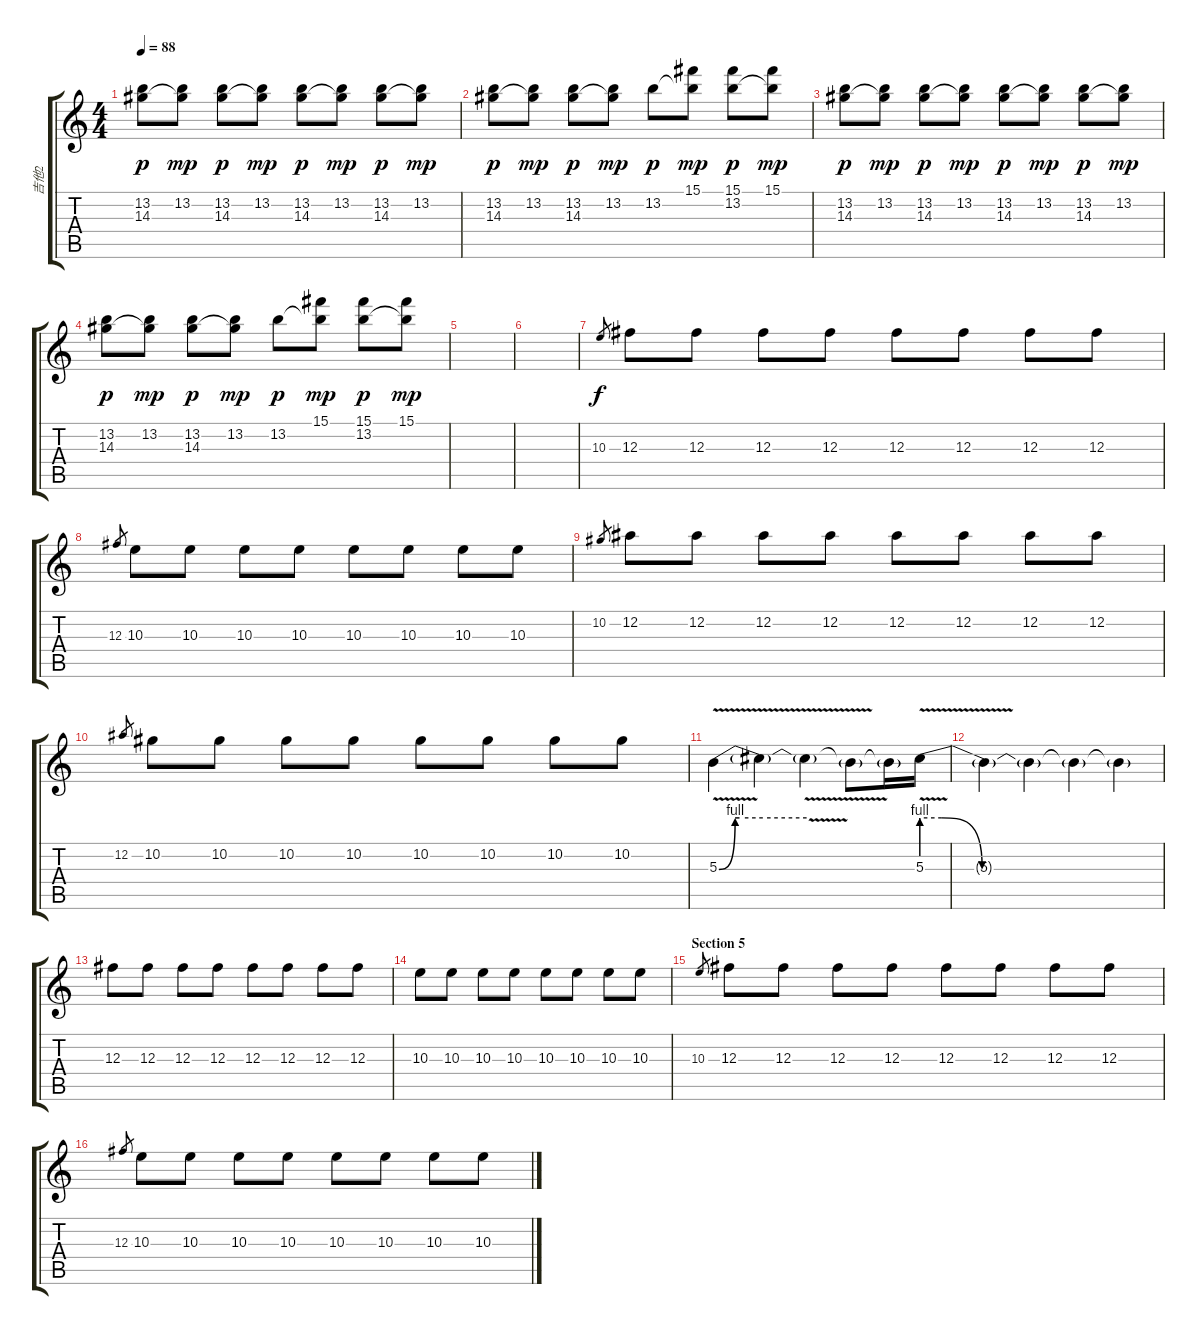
\track ("吉他2" "吉他2") {instrument electricguitarclean}
\staff {score tabs}
\tuning (Eb4 Bb3 Gb3 Db3 Ab2 Eb2) {hide}
\ts (4 4)
\tempo 88
\clef g2
\ks c
(13.2 14.3).8{dy p} (13.2 14.3{t}).8{dy mp} (13.2 14.3).8{dy p} (13.2 14.3{t}).8{dy mp} (13.2 14.3).8{dy p} (13.2 14.3{t}).8{dy mp} (13.2 14.3).8{dy p} (13.2 14.3{t}).8{dy mp} |
(13.2 14.3).8{dy p} (13.2 14.3{t}).8{dy mp} (13.2 14.3).8{dy p} (13.2 14.3{t}).8{dy mp} 13.2.8{dy p} (15.1 13.2{t}).8{dy mp} (15.1 13.2).8{dy p} (15.1 13.2{t}).8{dy mp} |
(13.2 14.3).8{dy p} (13.2 14.3{t}).8{dy mp} (13.2 14.3).8{dy p} (13.2 14.3{t}).8{dy mp} (13.2 14.3).8{dy p} (13.2 14.3{t}).8{dy mp} (13.2 14.3).8{dy p} (13.2 14.3{t}).8{dy mp} |
(13.2 14.3).8{dy p} (13.2 14.3{t}).8{dy mp} (13.2 14.3).8{dy p} (13.2 14.3{t}).8{dy mp} 13.2.8{dy p} (15.1 13.2{t}).8{dy mp} (15.1 13.2).8{dy p} (15.1 13.2{t}).8{dy mp} |
|
|
10.3.8{gr dy f} 12.3.8{instrument distortionguitar} 12.3.8 12.3.8 12.3.8 12.3.8 12.3.8 12.3.8 12.3.8 |
12.3.8{gr} 10.3.8 10.3.8 10.3.8 10.3.8 10.3.8 10.3.8 10.3.8 10.3.8 |
10.2.8{gr} 12.2.8 12.2.8 12.2.8 12.2.8 12.2.8 12.2.8 12.2.8 12.2.8 |
12.2.8{gr} 10.2.8 10.2.8 10.2.8 10.2.8 10.2.8 10.2.8 10.2.8 10.2.8 |
5.3{be (custom 0 0 11 4 14 4 30 4 60 4) v}.4{balance 10} 5.3{t}.4 5.3{v t}.4 5.3{t}.8 5.3{t}.16 5.3{be (custom 0 4 5 4 15 0 26 0 60 0) v}.16 |
5.3{t}.4 5.3{t}.4 5.3{t}.4 5.3{t}.4 |
12.3.8 12.3.8 12.3.8 12.3.8 12.3.8 12.3.8 12.3.8 12.3.8 |
10.3.8 10.3.8 10.3.8 10.3.8 10.3.8 10.3.8 10.3.8 10.3.8 |
\section ("" "Section 5")
10.3.8{gr} 12.3.8{instrument distortionguitar} 12.3.8 12.3.8 12.3.8 12.3.8 12.3.8 12.3.8 12.3.8 |
12.3.8{gr} 10.3.8 10.3.8 10.3.8 10.3.8 10.3.8 10.3.8 10.3.8 10.3.8
